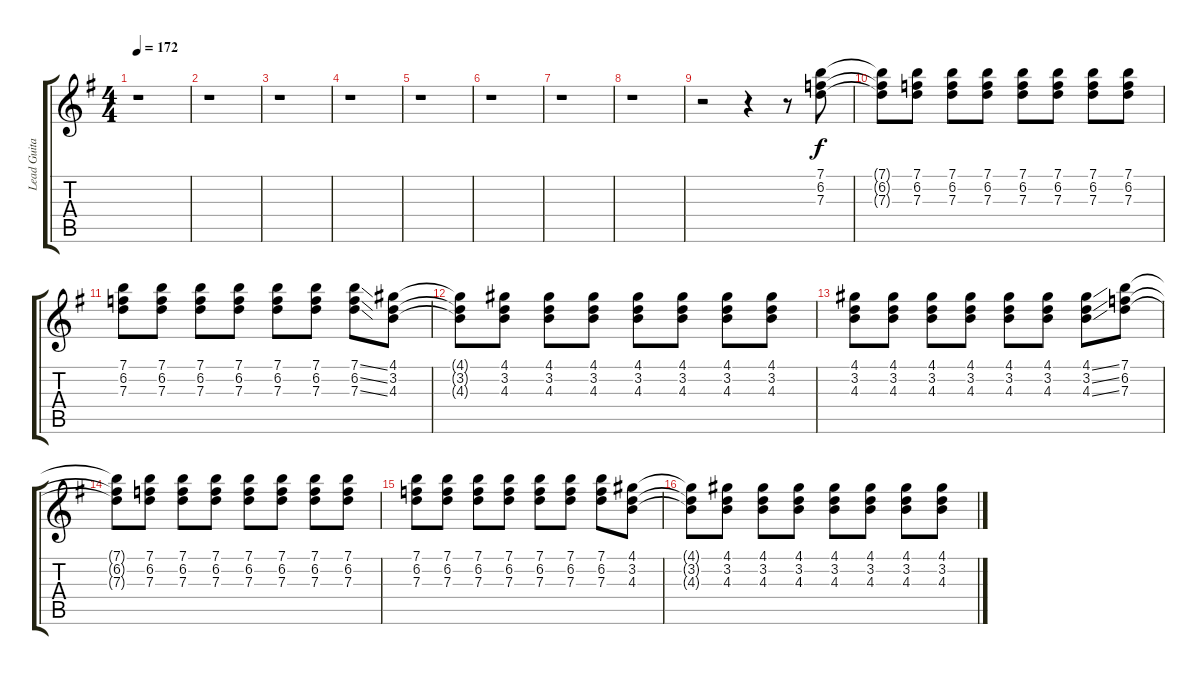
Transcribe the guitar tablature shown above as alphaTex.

\track ("Lead Guitar [Slash]" "Lead Guita") {instrument overdrivenguitar}
\staff {score tabs}
\tuning (E4 B3 G3 D3 A2 E2) {hide}
\ts (4 4)
\tempo 172
\clef g2
\ks g
r.1{dy f} |
r.1 |
r.1 |
r.1 |
r.1 |
r.1 |
r.1 |
r.1 |
r.2 r.4 r.8 (7.1 6.2 7.3).8{volume 7} |
(7.1{t} 6.2{t} 7.3{t}).8 (7.1 6.2 7.3).8 (7.1 6.2 7.3).8 (7.1 6.2 7.3).8 (7.1 6.2 7.3).8 (7.1 6.2 7.3).8 (7.1 6.2 7.3).8 (7.1 6.2 7.3).8 |
(7.1 6.2 7.3).8 (7.1 6.2 7.3).8 (7.1 6.2 7.3).8 (7.1 6.2 7.3).8 (7.1 6.2 7.3).8 (7.1 6.2 7.3).8 (7.1{ss} 6.2{ss} 7.3{ss}).8 (4.1 3.2 4.3).8 |
(4.1{t} 3.2{t} 4.3{t}).8 (4.1 3.2 4.3).8 (4.1 3.2 4.3).8 (4.1 3.2 4.3).8 (4.1 3.2 4.3).8 (4.1 3.2 4.3).8 (4.1 3.2 4.3).8 (4.1 3.2 4.3).8 |
(4.1 3.2 4.3).8 (4.1 3.2 4.3).8 (4.1 3.2 4.3).8 (4.1 3.2 4.3).8 (4.1 3.2 4.3).8 (4.1 3.2 4.3).8 (4.1{ss} 3.2{ss} 4.3{ss}).8 (7.1 6.2 7.3).8 |
(7.1{t} 6.2{t} 7.3{t}).8 (7.1 6.2 7.3).8 (7.1 6.2 7.3).8 (7.1 6.2 7.3).8 (7.1 6.2 7.3).8 (7.1 6.2 7.3).8 (7.1 6.2 7.3).8 (7.1 6.2 7.3).8 |
(7.1 6.2 7.3).8 (7.1 6.2 7.3).8 (7.1 6.2 7.3).8 (7.1 6.2 7.3).8 (7.1 6.2 7.3).8 (7.1 6.2 7.3).8 (7.1 6.2 7.3).8 (4.1 3.2 4.3).8 |
(4.1{t} 3.2{t} 4.3{t}).8 (4.1 3.2 4.3).8 (4.1 3.2 4.3).8 (4.1 3.2 4.3).8 (4.1 3.2 4.3).8 (4.1 3.2 4.3).8 (4.1 3.2 4.3).8 (4.1 3.2 4.3).8
